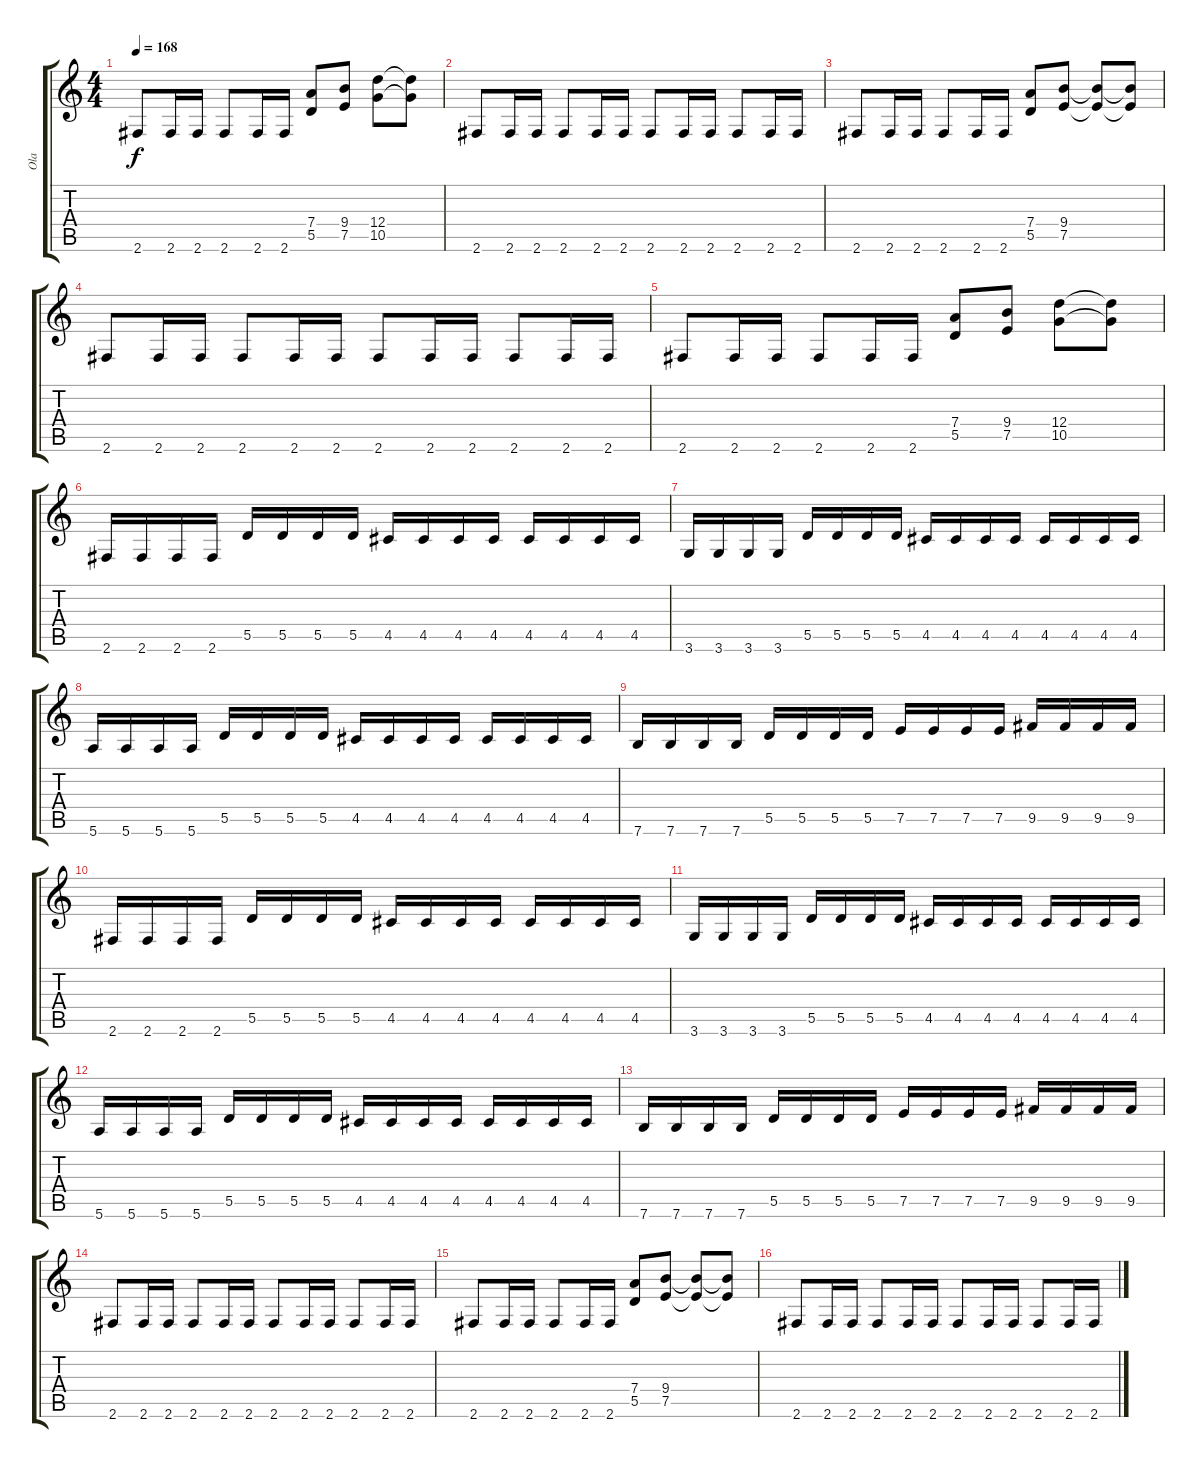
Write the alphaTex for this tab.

\track ("Ola" "Ola") {instrument distortionguitar}
\staff {score tabs}
\tuning (E4 B3 G3 D3 A2 E2) {hide}
\ts (4 4)
\tempo 168
\clef g2
\ks c
2.6.8{dy f} 2.6.16 2.6.16 2.6.8 2.6.16 2.6.16 (7.4 5.5).8 (9.4 7.5).8 (12.4 10.5).8 (12.4{t} 10.5{t}).8 |
2.6.8 2.6.16 2.6.16 2.6.8 2.6.16 2.6.16 2.6.8 2.6.16 2.6.16 2.6.8 2.6.16 2.6.16 |
2.6.8 2.6.16 2.6.16 2.6.8 2.6.16 2.6.16 (7.4 5.5).8 (9.4 7.5).8 (9.4{t} 7.5{t}).8 (9.4{t} 7.5{t}).8 |
2.6.8 2.6.16 2.6.16 2.6.8 2.6.16 2.6.16 2.6.8 2.6.16 2.6.16 2.6.8 2.6.16 2.6.16 |
2.6.8 2.6.16 2.6.16 2.6.8 2.6.16 2.6.16 (7.4 5.5).8 (9.4 7.5).8 (12.4 10.5).8 (12.4{t} 10.5{t}).8 |
2.6.16 2.6.16 2.6.16 2.6.16 5.5.16 5.5.16 5.5.16 5.5.16 4.5.16 4.5.16 4.5.16 4.5.16 4.5.16 4.5.16 4.5.16 4.5.16 |
3.6.16 3.6.16 3.6.16 3.6.16 5.5.16 5.5.16 5.5.16 5.5.16 4.5.16 4.5.16 4.5.16 4.5.16 4.5.16 4.5.16 4.5.16 4.5.16 |
5.6.16 5.6.16 5.6.16 5.6.16 5.5.16 5.5.16 5.5.16 5.5.16 4.5.16 4.5.16 4.5.16 4.5.16 4.5.16 4.5.16 4.5.16 4.5.16 |
7.6.16 7.6.16 7.6.16 7.6.16 5.5.16 5.5.16 5.5.16 5.5.16 7.5.16 7.5.16 7.5.16 7.5.16 9.5.16 9.5.16 9.5.16 9.5.16 |
2.6.16 2.6.16 2.6.16 2.6.16 5.5.16 5.5.16 5.5.16 5.5.16 4.5.16 4.5.16 4.5.16 4.5.16 4.5.16 4.5.16 4.5.16 4.5.16 |
3.6.16 3.6.16 3.6.16 3.6.16 5.5.16 5.5.16 5.5.16 5.5.16 4.5.16 4.5.16 4.5.16 4.5.16 4.5.16 4.5.16 4.5.16 4.5.16 |
5.6.16 5.6.16 5.6.16 5.6.16 5.5.16 5.5.16 5.5.16 5.5.16 4.5.16 4.5.16 4.5.16 4.5.16 4.5.16 4.5.16 4.5.16 4.5.16 |
7.6.16 7.6.16 7.6.16 7.6.16 5.5.16 5.5.16 5.5.16 5.5.16 7.5.16 7.5.16 7.5.16 7.5.16 9.5.16 9.5.16 9.5.16 9.5.16 |
2.6.8 2.6.16 2.6.16 2.6.8 2.6.16 2.6.16 2.6.8 2.6.16 2.6.16 2.6.8 2.6.16 2.6.16 |
2.6.8 2.6.16 2.6.16 2.6.8 2.6.16 2.6.16 (7.4 5.5).8 (9.4 7.5).8 (9.4{t} 7.5{t}).8 (9.4{t} 7.5{t}).8 |
2.6.8 2.6.16 2.6.16 2.6.8 2.6.16 2.6.16 2.6.8 2.6.16 2.6.16 2.6.8 2.6.16 2.6.16
